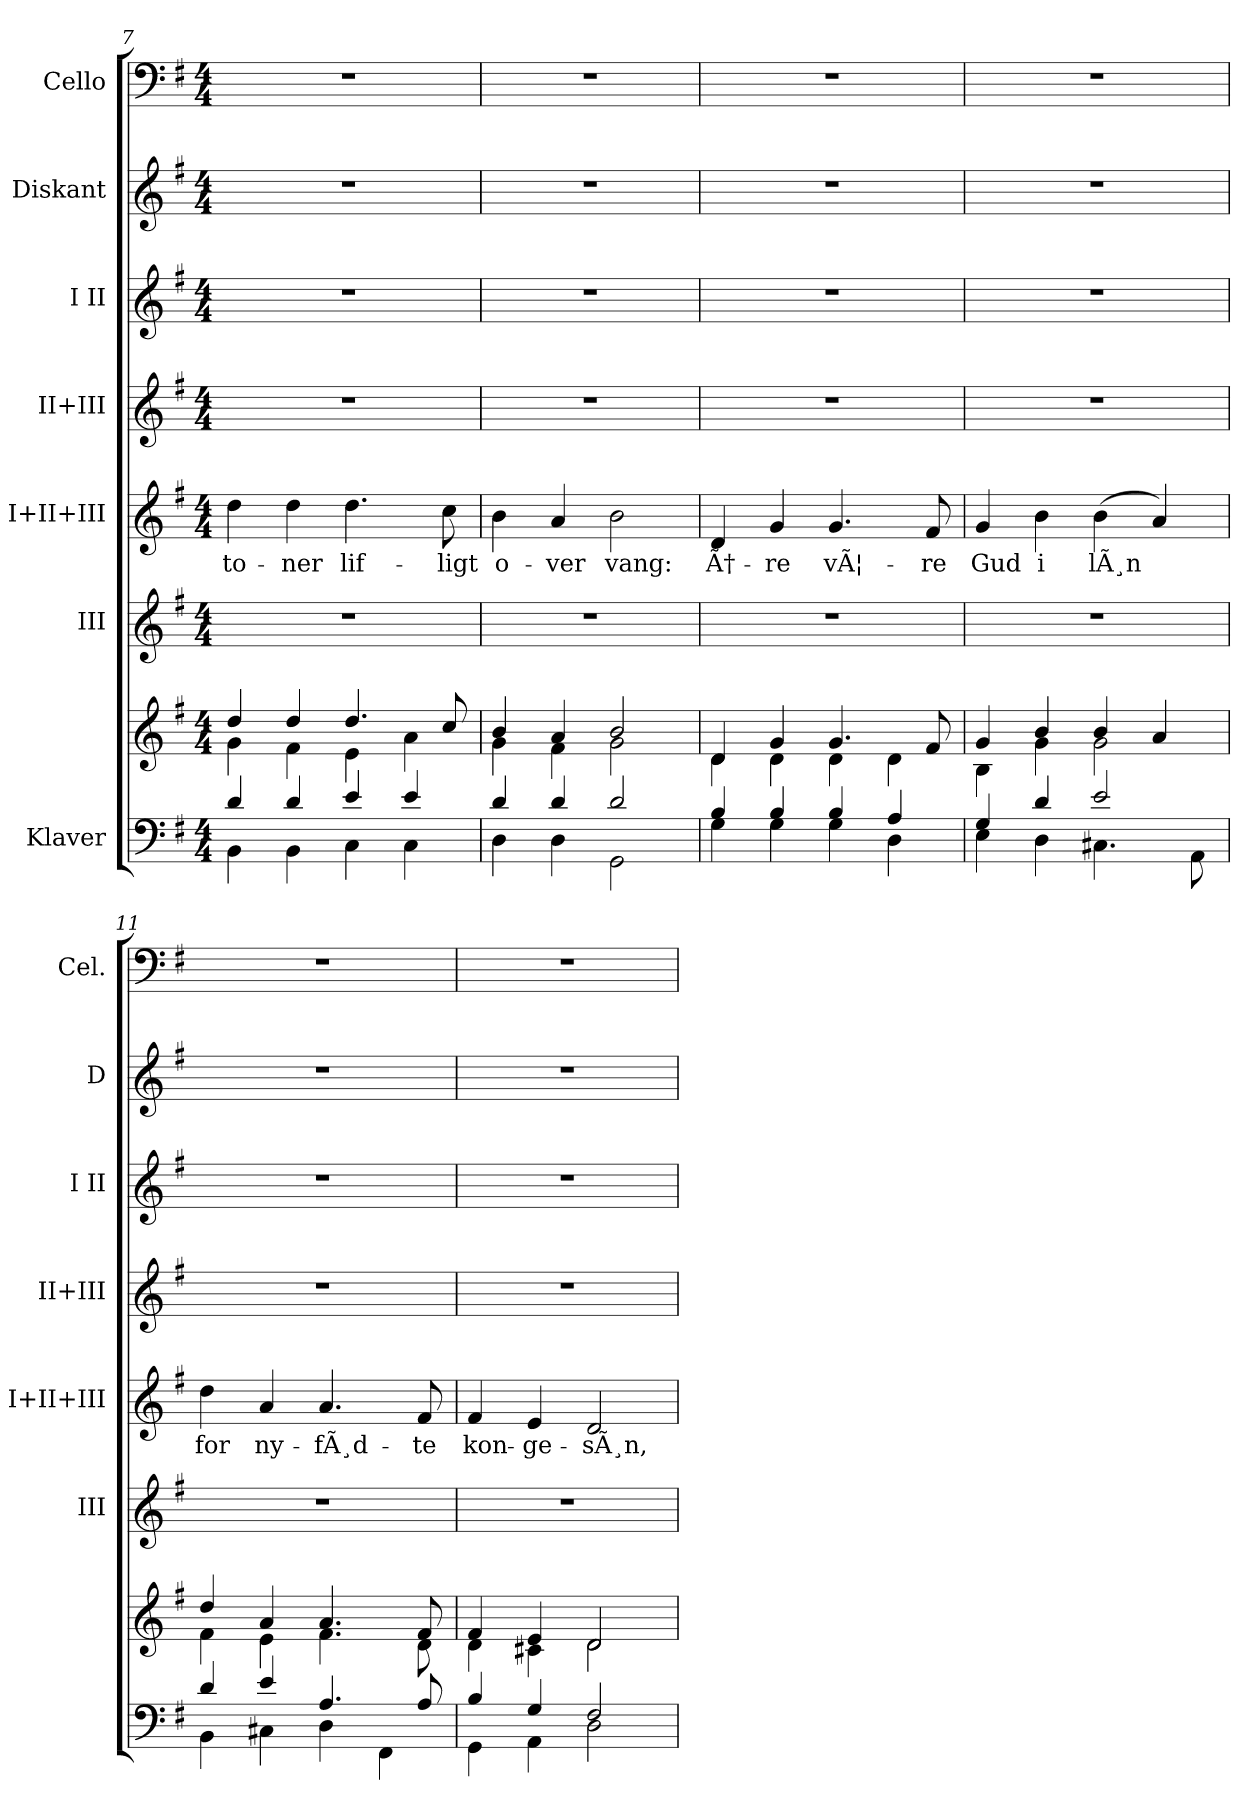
**kern	**kern	**kern	**kern	**text	**kern	**kern	**kern	**kern
*part7	*part7	*part6	*part5	*part5	*part4	*part3	*part2	*part1
*staff8	*staff7	*staff6	*staff5	*staff5	*staff4	*staff3	*staff2	*staff1
*I"Klaver	*	*I"III	*I"I+II+III	*	*I"II+III	*I"I II	*I"Diskant	*I"Cello
*	*	*I'III	*I'I+II+III	*	*I'II+III	*I'I II	*I'D	*I'Cel.
*clefF4	*clefG2	*clefG2	*clefG2	*	*clefG2	*clefG2	*clefG2	*clefF4
*k[f#]	*k[f#]	*k[f#]	*k[f#]	*	*k[f#]	*k[f#]	*k[f#]	*k[f#]
*M4/4	*M4/4	*M4/4	*M4/4	*	*M4/4	*M4/4	*M4/4	*M4/4
=7	=7	=7	=7	=7	=7	=7	=7	=7
*^	*^	*	*	*	*	*	*	*
4d/	4BB\	4dd/	4g\	1r	4dd\	to-	1r	1r	1r	1r
4d/	4BB\	4dd/	4f#\	.	4dd\	-ner	.	.	.	.
4e/	4C\	4.dd/	4e\	.	4.dd\	lif-	.	.	.	.
4e/	4C\	.	4a\	.	.	.	.	.	.	.
.	.	8cc/	.	.	8cc\	-ligt	.	.	.	.
=8	=8	=8	=8	=8	=8	=8	=8	=8	=8	=8
4d/	4D\	4b/	4g\	1r	4b\	o-	1r	1r	1r	1r
4d/	4D\	4a/	4f#\	.	4a/	-ver	.	.	.	.
2d/	2GG\	2b/	2g\	.	2b\	vang:	.	.	.	.
=9	=9	=9	=9	=9	=9	=9	=9	=9	=9	=9
4B/	4G\	4d/	4d\	1r	4d/	Ã†-	1r	1r	1r	1r
4B/	4G\	4g/	4d\	.	4g/	-re	.	.	.	.
4B/	4G\	4.g/	4d\	.	4.g/	vÃ¦-	.	.	.	.
4A/	4D\	.	4d\	.	.	.	.	.	.	.
.	.	8f#/	.	.	8f#/	-re	.	.	.	.
=10	=10	=10	=10	=10	=10	=10	=10	=10	=10	=10
4G/	4E\	4g/	4B\	1r	4g/	Gud	1r	1r	1r	1r
4d/	4D\	4b/	4g\	.	4b\	i	.	.	.	.
2e/	4.C#X\	4b/	2g\	.	(>4b\	lÃ¸n	.	.	.	.
.	.	4a/	.	.	4a/)	.	.	.	.	.
.	8AA\	.	.	.	.	.	.	.	.	.
!!LO:LB:g=z
=11	=11	=11	=11	=11	=11	=11	=11	=11	=11	=11
4d/	4BB\	4dd/	4f#\	1r	4dd\	for	1r	1r	1r	1r
4e/	4C#X\	4a/	4e\	.	4a/	ny-	.	.	.	.
4.A/	4D\	4.a/	4.f#\	.	4.a/	-fÃ¸d-	.	.	.	.
.	4FF#\	.	.	.	.	.	.	.	.	.
8A/	.	8f#/	8d\	.	8f#/	-te	.	.	.	.
=12	=12	=12	=12	=12	=12	=12	=12	=12	=12	=12
4B/	4GG\	4f#/	4d\	1r	4f#/	kon-	1r	1r	1r	1r
4G/	4AA\	4e/	4c#X\	.	4e/	-ge-	.	.	.	.
2F#/	2D\	2d/	2d\	.	2d/	-sÃ¸n,	.	.	.	.
*v	*v	*	*	*	*	*	*	*	*	*
*	*v	*v	*	*	*	*	*	*	*
=	=	=	=	=	=	=	=	=
*-	*-	*-	*-	*-	*-	*-	*-	*-
